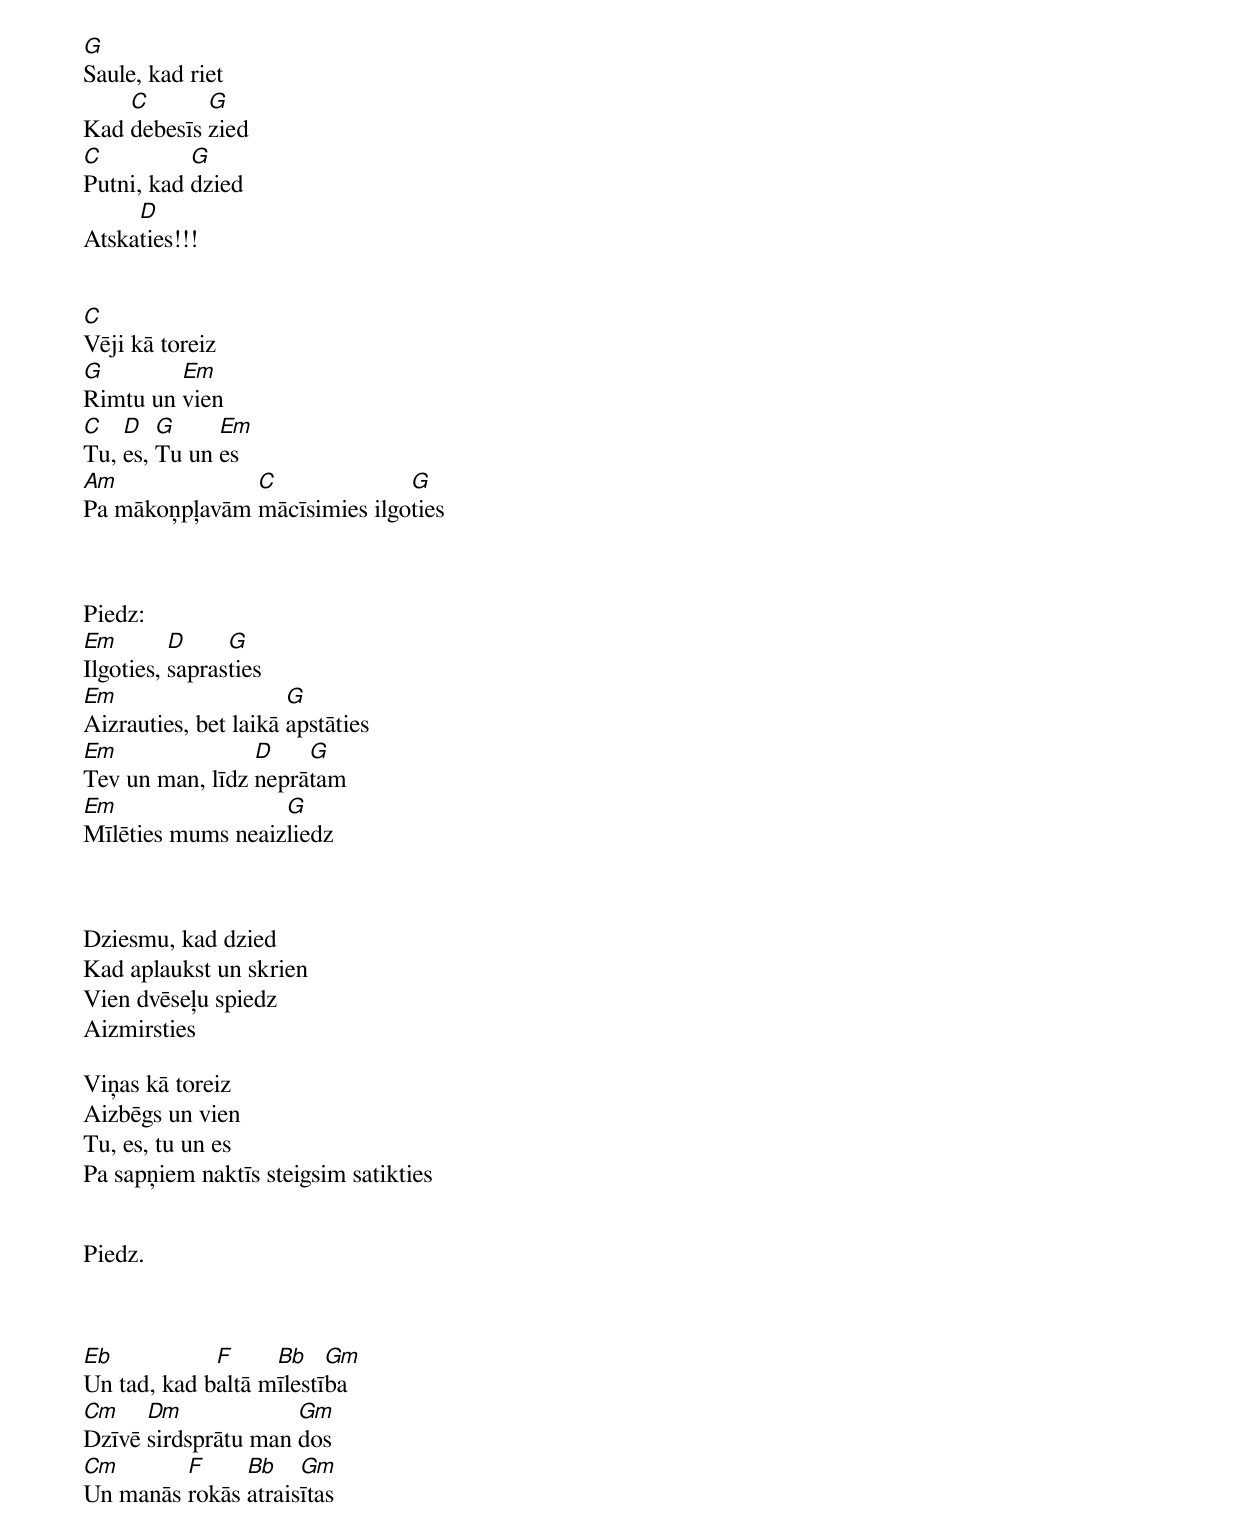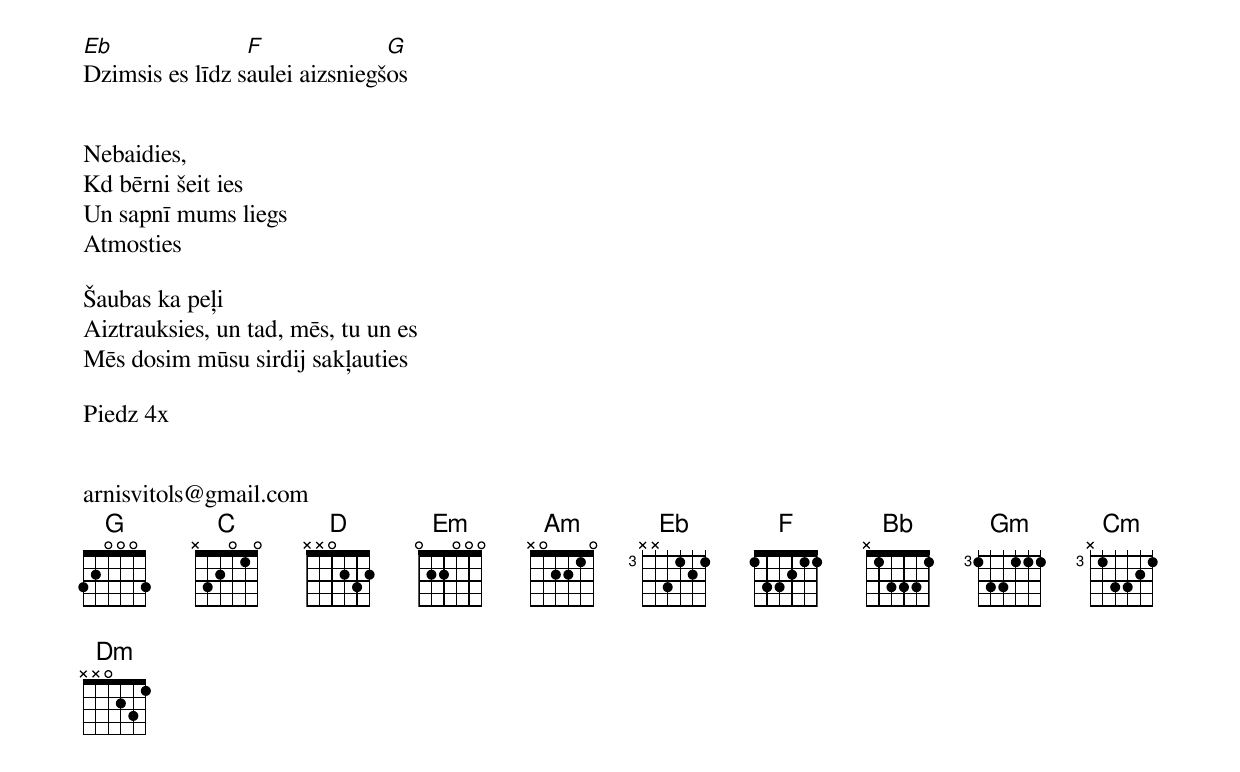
G
Saule, kad riet
    C       G
Kad debesīs zied
C          G
Putni, kad dzied
     D
Atskaties!!!


C
Vēji kā toreiz
G        Em
Rimtu un vien
C   D   G     Em
Tu, es, Tu un es
Am             C              G
Pa mākoņpļavām mācīsimies ilgoties



Piedz:
Em        D     G
Ilgoties, saprasties
Em                    G
Aizrauties, bet laikā apstāties
Em               D    G
Tev un man, līdz neprātam
Em                 G
Mīlēties mums neaizliedz



Dziesmu, kad dzied
Kad aplaukst un skrien
Vien dvēseļu spiedz
Aizmirsties

Viņas kā toreiz
Aizbēgs un vien
Tu, es, tu un es
Pa sapņiem naktīs steigsim satikties


Piedz.



Eb           F     Bb    Gm
Un tad, kad baltā mīlestība
Cm    Dm             Gm
Dzīvē sirdsprātu man dos
Cm       F     Bb    Gm
Un manās rokās atraisītas
Eb               F              G
Dzimsis es līdz saulei aizsniegšos


Nebaidies,
Kd bērni šeit ies
Un sapnī mums liegs
Atmosties

Šaubas ka peļi
Aiztrauksies, un tad, mēs, tu un es
Mēs dosim mūsu sirdij sakļauties

Piedz 4x


arnisvitols@gmail.com
